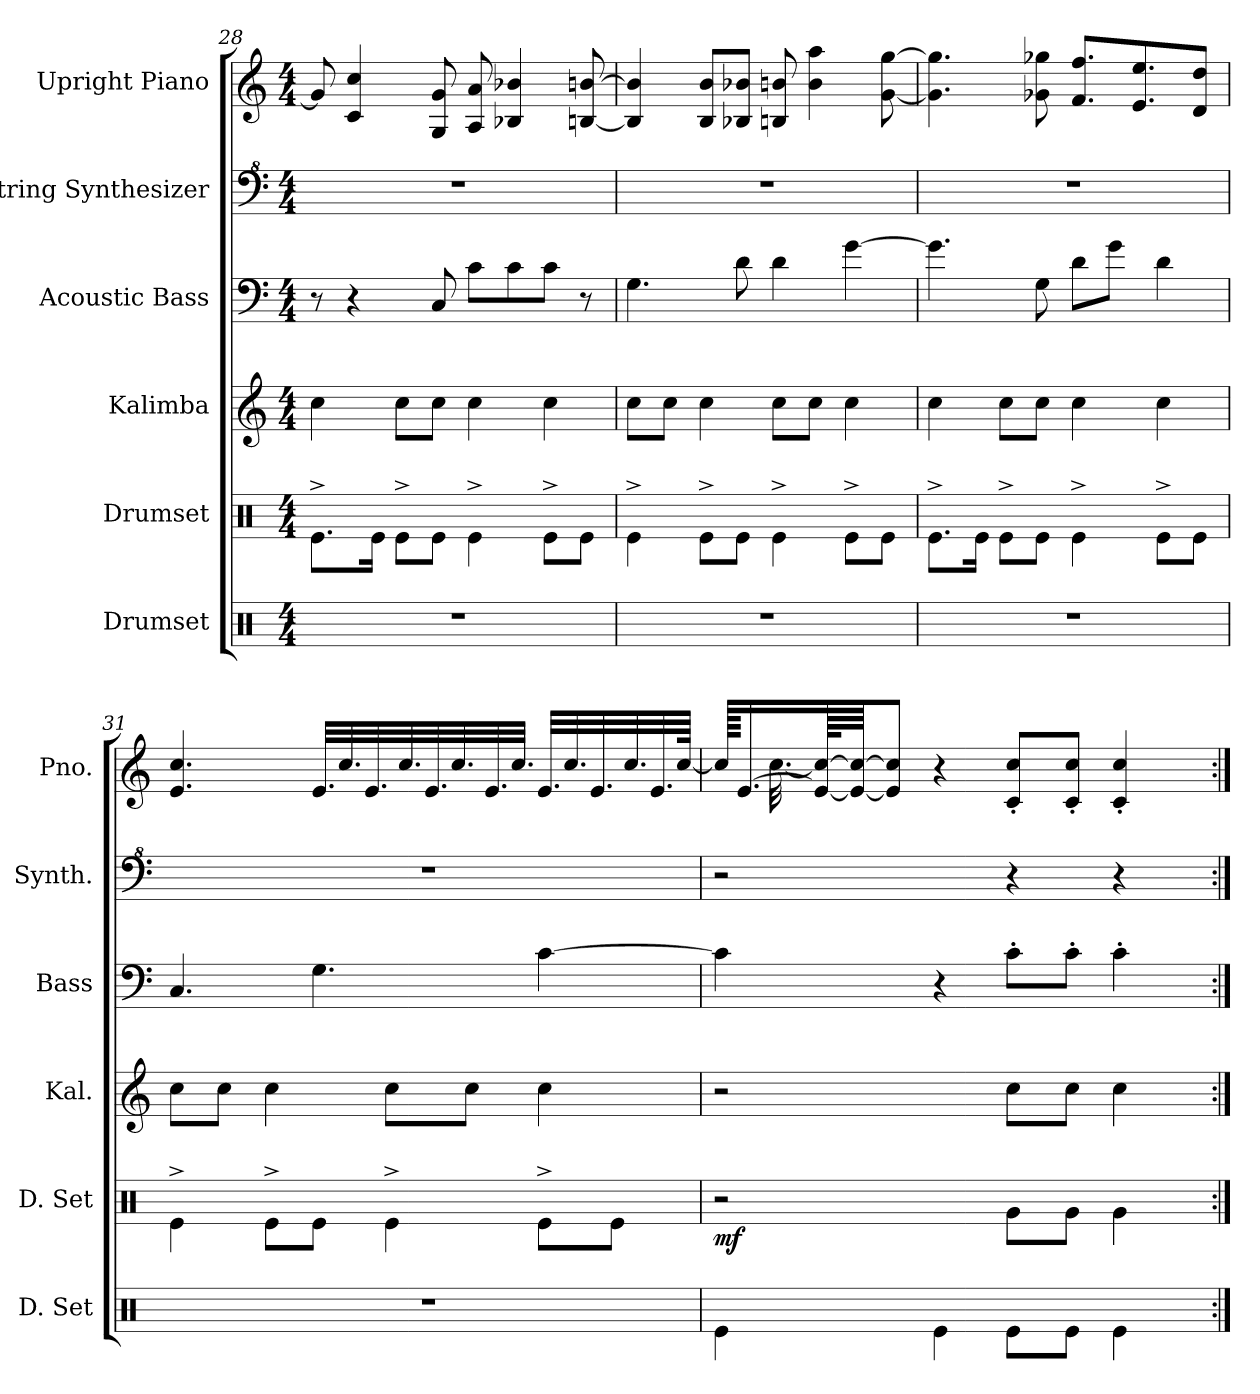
**kern	**kern	**dynam	**kern	**kern	**kern	**kern
*part6	*part5	*part5	*part4	*part3	*part2	*part1
*staff6	*staff5	*staff5	*staff4	*staff3	*staff2	*staff1
*I"Drumset	*I"Drumset	*	*I"Kalimba	*I"Acoustic Bass	*I"String Synthesizer	*I"Upright Piano
*I'D. Set	*I'D. Set	*	*I'Kal.	*I'Bass	*I'Synth.	*I'Pno.
!!LO:PB:g=z
*clefX	*clefX	*	*clefG2	*clefF4	*clefF^4	*clefG2
*	*	*	*	*ITrd7c12	*	*
*k[]	*k[]	*	*k[]	*k[]	*k[]	*k[]
*M4/4	*M4/4	*	*M4/4	*M4/4	*M4/4	*M4/4
=28	=28	=28	=28	=28	=28	=28
1r	8.Re^\L	.	4cc\	8r	1r	8g/]
.	.	.	.	4r	.	4c/ 4cc/
.	16Re\Jk	.	.	.	.	.
.	8Re^\L	.	8cc\L	.	.	.
.	8Re\J	.	8cc\J	8CC/	.	8G/ 8g/
.	4Re^\	.	4cc\	8C\L	.	8A/ 8a/
.	.	.	.	8C\	.	4B-X/ 4b-X/
.	8Re^\L	.	4cc\	8C\J	.	.
.	8Re\J	.	.	8r	.	[8Bn/ [8bn/
=29	=29	=29	=29	=29	=29	=29
1r	4Re^\	.	8cc\L	4.GG\	1r	4B/] 4b/]
.	.	.	8cc\J	.	.	.
.	8Re^\L	.	4cc\	.	.	8B/ 8b/L
.	8Re\J	.	.	8D\	.	8B-X/ 8b-X/J
.	4Re^\	.	8cc\L	4D\	.	8Bn/ 8bn/
.	.	.	8cc\J	.	.	4b\ 4aa\
.	8Re^\L	.	4cc\	[4G\	.	.
.	8Re\J	.	.	.	.	[8g\ [8gg\
=30	=30	=30	=30	=30	=30	=30
1r	8.Re^\L	.	4cc\	4.G\]	1r	4.g\] 4.gg\]
.	16Re\Jk	.	.	.	.	.
.	8Re^\L	.	8cc\L	.	.	.
.	8Re\J	.	8cc\J	8GG\	.	8g-X\ 8gg-X\
.	4Re^\	.	4cc\	8D\L	.	8.f/ 8.ff/L
.	.	.	.	8G\J	.	.
.	.	.	.	.	.	8.e/ 8.ee/
.	8Re^\L	.	4cc\	4D\	.	.
.	8Re\J	.	.	.	.	8d/ 8dd/J
!!LO:LB:g=z
=31	=31	=31	=31	=31	=31	=31
1r	4Re^\	.	8cc\L	4.CC/	1r	4.e/ 4.cc/
.	.	.	8cc\J	.	.	.
.	8Re^\L	.	4cc\	.	.	.
.	8Re\J	.	.	4.GG\	.	32.e/LLL
.	.	.	.	.	.	32.cc/
.	.	.	.	.	.	32.e/
.	4Re^\	.	8cc\L	.	.	.
.	.	.	.	.	.	32.cc/
.	.	.	.	.	.	32.e/
.	.	.	.	.	.	32.cc/
.	.	.	8cc\J	.	.	.
.	.	.	.	.	.	32.e/
.	.	.	.	.	.	32.cc/JJJ
.	8Re^\L	.	4cc\	[4C\	.	32.e/LLL
.	.	.	.	.	.	32.cc/
.	.	.	.	.	.	32.e/
.	8Re\J	.	.	.	.	.
.	.	.	.	.	.	32.cc/
.	.	.	.	.	.	32.e/
.	.	.	.	.	.	[64cc/JJJk
=32	=32	=32	=32	=32	=32	=32
*	*	*	*	*	*	*^
!	!	!LO:DY:b	!	!	!	!	!
4Re\	2r	mf	2r	4C\]	2r	128cc/KKKLL]	32..ryy
.	.	.	.	.	.	[16.e/	.
.	.	.	.	.	.	.	[32.cc\
.	.	.	.	.	.	128e/_ 128cc/_KLL	2ryy
.	.	.	.	.	.	64e/_ 64cc/_JJJ	.
.	.	.	.	.	.	8e/] 8cc/]J	.
4Re\	.	.	.	4r	.	4r	.
8Re\L	8Rg\L	.	8cc\L	8C'\L	4r	8c/' 8cc/'L	.
.	.	.	.	.	.	.	4ryy
8Re\J	8Rg\J	.	8cc\J	8C'\J	.	8c/' 8cc/'J	.
4Re\	4Rg\	.	4cc\	4C'\	4r	4c/' 4cc/'	.
.	.	.	.	.	.	.	8ryy
.	.	.	.	.	.	.	64.ryy
*	*	*	*	*	*	*v	*v
=:|!	=:|!	=:|!	=:|!	=:|!	=:|!	=:|!
*-	*-	*-	*-	*-	*-	*-
